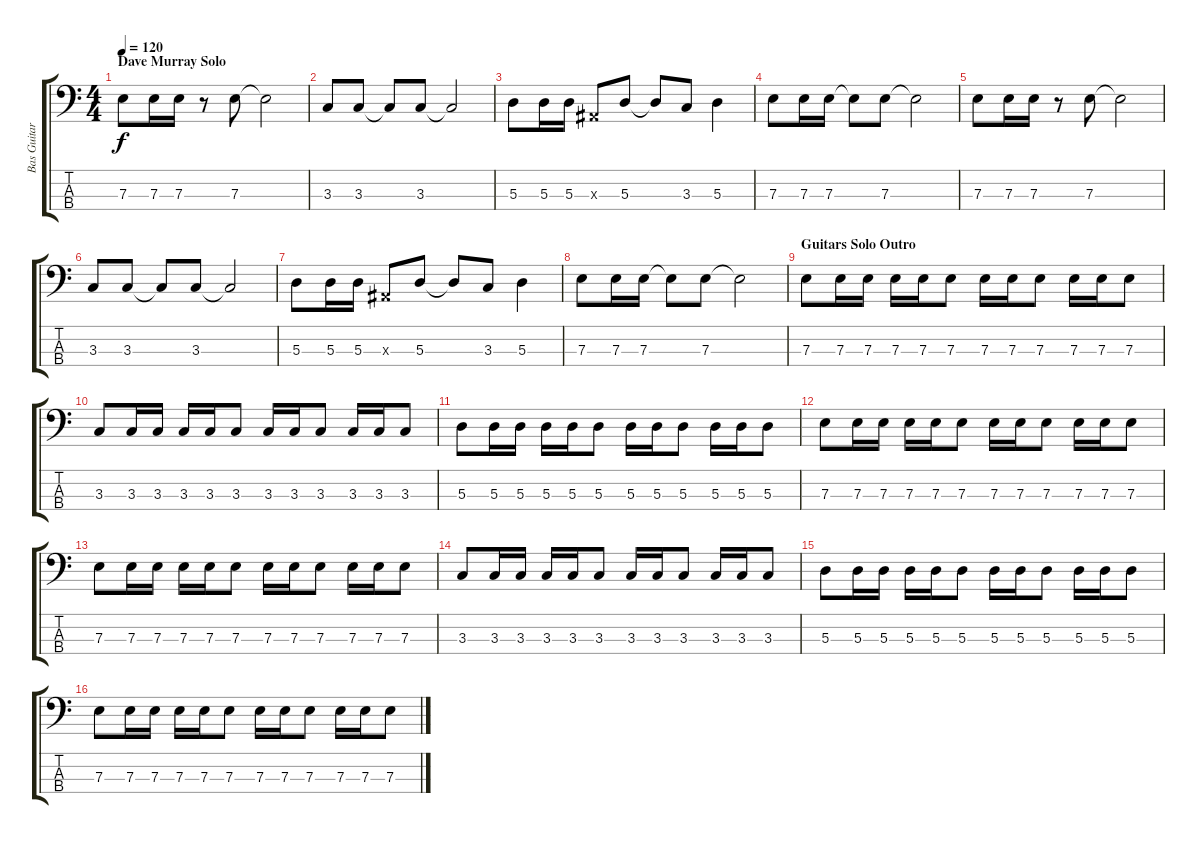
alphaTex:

\track ("Bas Guitar" "Bas Guitar") {instrument electricbassfinger}
\staff {score tabs}
\tuning (G2 D2 A1 E1) {hide}
\ts (4 4)
\section ("" "Dave Murray Solo")
\tempo 120
\clef f4
\ks c
7.3.8{dy f} 7.3.16 7.3.16 r.8 7.3.8 7.3{t}.2 |
3.3.8 3.3.8 3.3{t}.8 3.3.8 3.3{t}.2 |
5.3.8 5.3.16 5.3.16 1.3{x}.8 5.3.8 5.3{t}.8 3.3.8 5.3.4 |
7.3.8 7.3.16 7.3.16 7.3{t}.8 7.3.8 7.3{t}.2 |
7.3.8 7.3.16 7.3.16 r.8 7.3.8 7.3{t}.2 |
3.3.8 3.3.8 3.3{t}.8 3.3.8 3.3{t}.2 |
5.3.8 5.3.16 5.3.16 1.3{x}.8 5.3.8 5.3{t}.8 3.3.8 5.3.4 |
7.3.8 7.3.16 7.3.16 7.3{t}.8 7.3.8 7.3{t}.2 |
\section ("" "Guitars Solo Outro")
7.3.8 7.3.16 7.3.16 7.3.16 7.3.16 7.3.8 7.3.16 7.3.16 7.3.8 7.3.16 7.3.16 7.3.8 |
3.3.8 3.3.16 3.3.16 3.3.16 3.3.16 3.3.8 3.3.16 3.3.16 3.3.8 3.3.16 3.3.16 3.3.8 |
5.3.8 5.3.16 5.3.16 5.3.16 5.3.16 5.3.8 5.3.16 5.3.16 5.3.8 5.3.16 5.3.16 5.3.8 |
7.3.8 7.3.16 7.3.16 7.3.16 7.3.16 7.3.8 7.3.16 7.3.16 7.3.8 7.3.16 7.3.16 7.3.8 |
7.3.8 7.3.16 7.3.16 7.3.16 7.3.16 7.3.8 7.3.16 7.3.16 7.3.8 7.3.16 7.3.16 7.3.8 |
3.3.8 3.3.16 3.3.16 3.3.16 3.3.16 3.3.8 3.3.16 3.3.16 3.3.8 3.3.16 3.3.16 3.3.8 |
5.3.8 5.3.16 5.3.16 5.3.16 5.3.16 5.3.8 5.3.16 5.3.16 5.3.8 5.3.16 5.3.16 5.3.8 |
7.3.8 7.3.16 7.3.16 7.3.16 7.3.16 7.3.8 7.3.16 7.3.16 7.3.8 7.3.16 7.3.16 7.3.8
